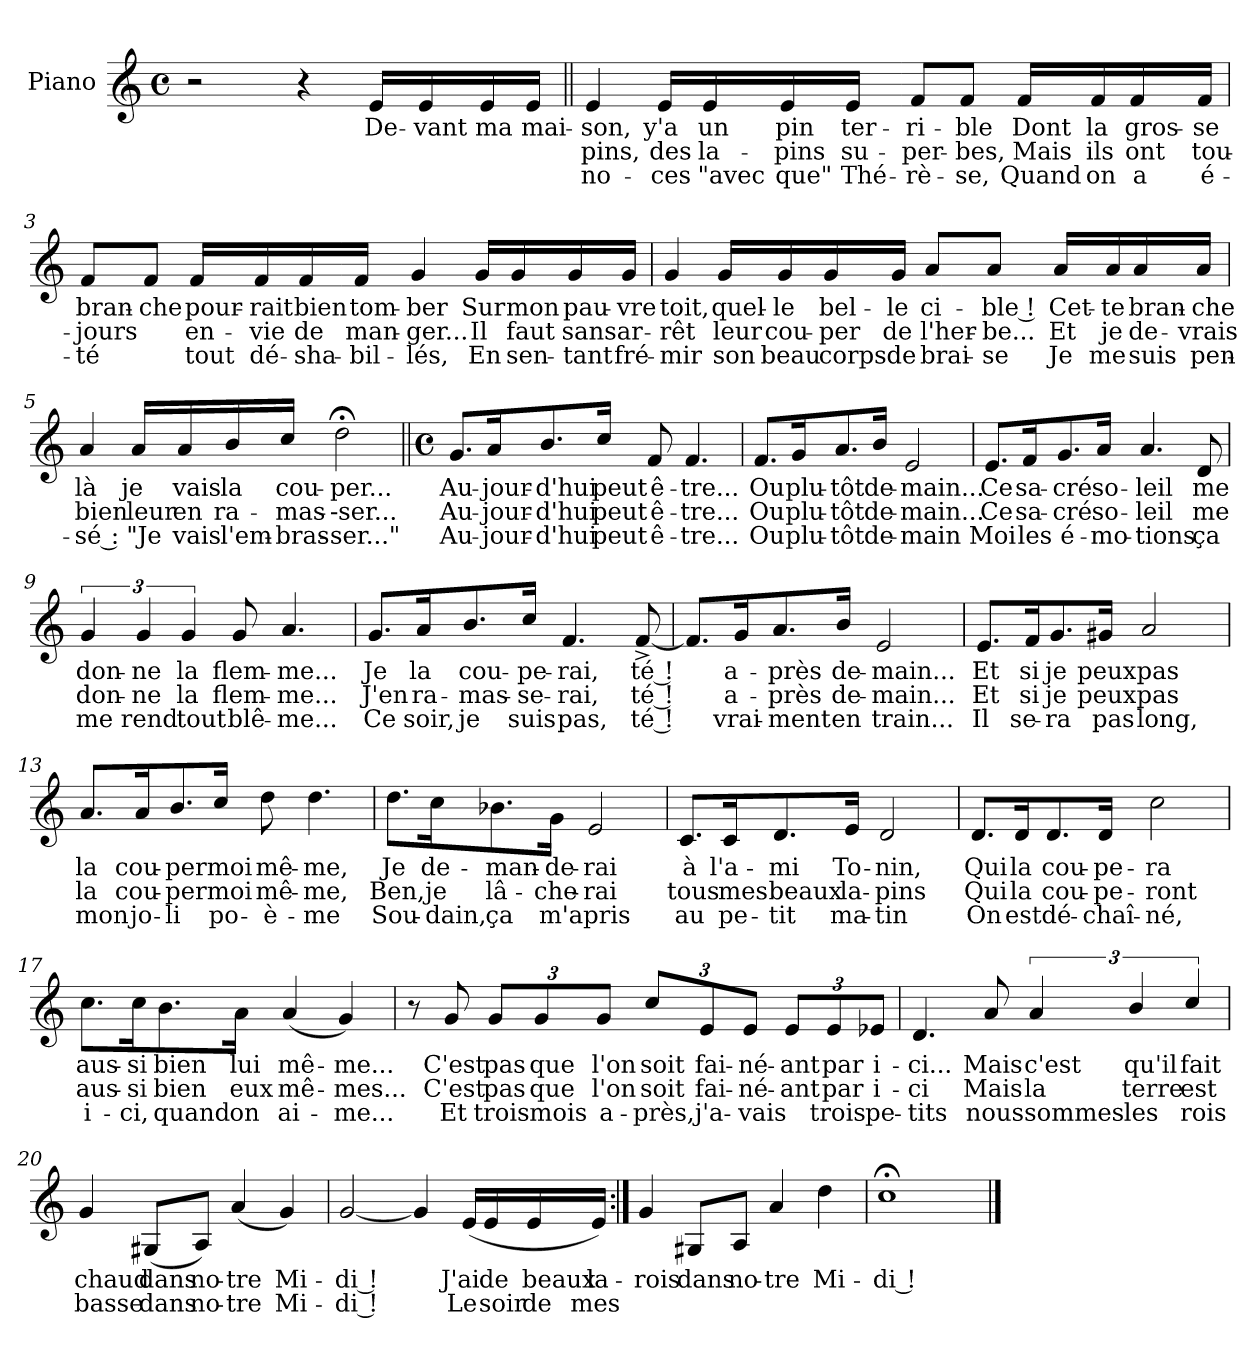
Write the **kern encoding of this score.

**kern	**text	**text	**text
*part1	*part1	*part1	*part1
*staff1	*staff1	*staff1	*staff1
*I"Piano	*	*	*
*I'Pno	*	*	*
*clefG2	*	*	*
*k[]	*	*	*
*C:	*	*	*
*M4/4	*	*	*
*met(c)	*	*	*
=1	=1	=1	=1
2r	.	.	.
4r	.	.	.
16e/L	De-	.	.
16e/	-vant	.	.
16e/	ma	.	.
16e/J	mai-	.	.
=2||	=2||	=2||	=2||
4e/	-son,	pins,	no-
16e/L	y'a	des	-ces
16e/	un	la-	"avec
16e/	pin	-pins	que"
16e/J	ter-	su-	Thé-
8f/L	-ri-	per-	-rè-
8f/J	-ble	-bes,	-se,
16f/L	Dont	Mais	Quand
16f/	la	ils	on
16f/	gros-	ont	a
16f/J	-se	tou-	é-
=3	=3	=3	=3
8f/L	bran-	-jours	-té
8f/J	-che	.	.
16f/L	pour-	en-	tout
16f/	-rait	-vie	dé-
16f/	bien	de	-sha-
16f/J	tom-	man-	-bil-
4g/	-ber	-ger...	-lés,
16g/L	Sur	Il	En
16g/	mon	faut	sen-
16g/	pau-	sans	-tant
16g/J	-vre	ar-	fré-
!!LO:LB:g=z
=4	=4	=4	=4
4g/	toit,	-rêt	-mir
16g/L	quel-	leur	son
16g/	-le	cou-	beau
16g/	bel-	-per	corps
16g/J	-le	de	de
8a/L	ci-	l'her-	brai-
8a/J	-ble !	-be...	-se
16a/L	Cet-	Et	Je
16a/	-te	je	me
16a/	bran-	de-	suis
16a/J	-che	-vrais	pen-
=5	=5	=5	=5
4a/	là	bien	-sé :
16a/L	je	leur	"Je
16a/	vais	en	vais
16b/	la	ra-	l'em-
16cc/J	cou-	-mas-	-bras-
2dd;<\	-per...	--ser...	-ser..."
=6||	=6||	=6||	=6||
*M4/4	*	*	*
*met(c)	*	*	*
8.g/L	Au-	Au-	Au-
16a/	jour-	-jour-	-jour-
8.b/	-d'hui	-d'hui	-d'hui
16cc/J	peut	peut	peut
8f/	ê-	ê-	ê-
4.f/	-tre...	-tre...	-tre...
=7	=7	=7	=7
8.f/L	Ou	Ou	Ou
16g/	plu-	plu-	plu-
8.a/	-tôt	-tôt	-tôt
16b/J	de-	de-	de-
2e/	-main...	-main...	-main
!!LO:LB:g=z
=8	=8	=8	=8
8.e/L	Ce	Ce	Moi
16f/	sa-	sa-	les
8.g/	-cré	-cré	é-
16a/J	so-	so-	-mo-
4.a/	-leil	-leil	-tions
8d/	me	me	ça
=9	=9	=9	=9
6g/	don-	don-	me
6g/	-ne	-ne	rend
6g/	la	la	tout
8g/	flem-	flem-	blê-
4.a/	-me...	-me...	-me...
=10	=10	=10	=10
8.g/L	Je	J'en	Ce
16a/	la	ra-	soir,
8.b/	cou-	-mas-	je
16cc/J	pe-	-se-	suis
4.f/	-rai,	rai,	pas,
[8f^/	té !	té !	té !
=11	=11	=11	=11
8.f/L]	.	.	.
16g/	a-	a-	vrai-
8.a/	-près	-près	-ment
16b/J	de-	de-	en
2e/	-main...	-main...	train...
=12	=12	=12	=12
8.e/L	Et	Et	Il
16f/	si	si	se-
8.g/	je	je	-ra
16g#X/J	peux	peux	pas
2a/	pas	pas	long,
!!LO:LB:g=z
=13	=13	=13	=13
8.a/L	la	la	mon
16a/	cou-	cou-	jo-
8.b/	-per	-per	-li
16cc/J	moi	moi	po-
8dd\	mê-	mê-	-è-
4.dd\	-me,	-me,	-me
=14	=14	=14	=14
8.dd\L	Je	Ben,	Sou-
16cc\	de-	je	-dain,
8.b-X\	-man-	lâ-	ça
16g\J	-de-	-che-	m'a
2e/	-rai	-rai	pris
=15	=15	=15	=15
8.c/L	à	tous	au
16c/	l'a-	mes	pe-
8.d/	-mi	beaux	-tit
16e/J	To-	la-	ma-
2d/	-nin,	-pins	-tin
=16	=16	=16	=16
8.d/L	Qui	Qui	On
16d/	la	la	est
8.d/	cou-	cou-	dé-
16d/J	-pe-	-pe-	-chaî-
2cc\	-ra	-ront	-né,
!!LO:LB:g=z
=17	=17	=17	=17
8.cc\L	aus-	aus-	i-
16cc\	-si	-si	-ci,
8.b\	bien	bien	quand
16a\J	lui	eux	on
(4a/	mê-	mê-	ai-
4g/)	-me...	-mes...	-me...
=18	=18	=18	=18
8r	.	.	.
8g/	C'est	C'est	Et
*Xbrackettup	*	*	*
12g/L	pas	pas	trois
12g/	que	que	mois
12g/J	l'on	l'on	a-
12cc/L	soit	soit	-près,
12e/	fai-	fai-	j'a-
12e/J	-né-	-né-	-vais
12e/L	-ant	-ant	.
12e/	par	par	trois
12e-X/J	i-	i-	pe-
=19	=19	=19	=19
4.d/	-ci...	-ci	-tits
8a/	Mais	Mais	nous
*brackettup	*	*	*
6a/	c'est	la	sommes
6b/	qu'il	terre	les
6cc/	fait	est	rois
=20	=20	=20	=20
4g/	chaud	basse	.
(8G#X/L	dans	dans	.
8A/J)	no-	no-	.
(4a/	-tre	-tre	.
4g/)	Mi-	Mi-	.
=21	=21	=21	=21
[2g/	di !	-di !	.
4g/]	.	.	.
(16e/L	J'ai	Le	.
16e/	de	soir	.
16e/	beaux	de	.
16e/J)	la-	mes	.
=22:|!	=22:|!	=22:|!	=22:|!
4g/	rois	.	.
8G#X/L	dans	.	.
8A/J	no-	.	.
4a/	-tre	.	.
4dd\	Mi-	.	.
=23	=23	=23	=23
1cc;<	-di !-	.	.
==	==	==	==
*-	*-	*-	*-
